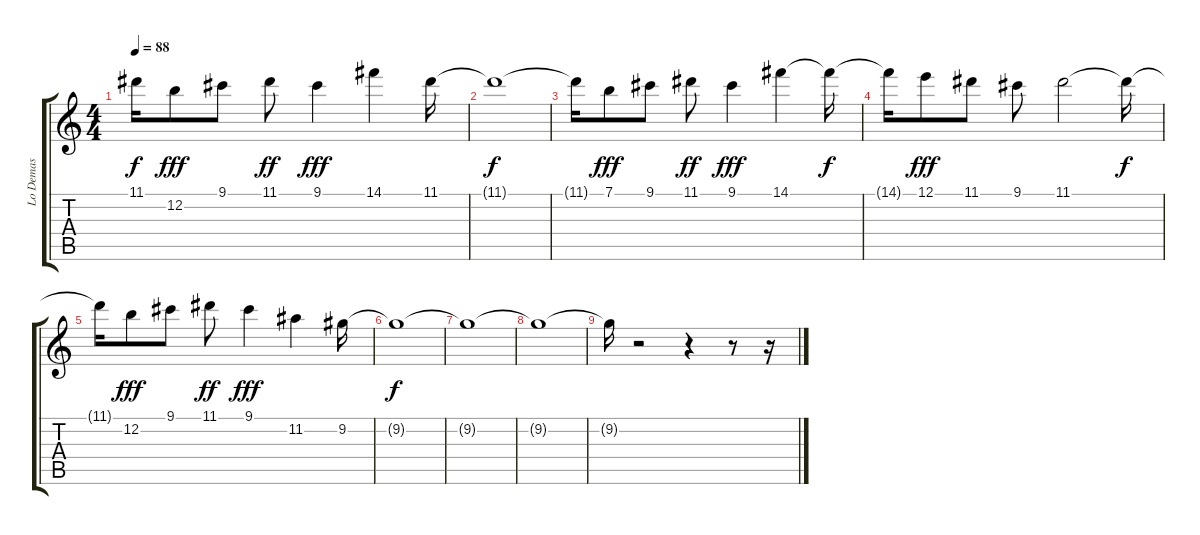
\track ("Lo Demas" "Lo Demas") {instrument distortionguitar}
\staff {score tabs}
\tuning (E4 B3 G3 D3 A2 E2) {hide}
\ts (4 4)
\tempo 88
\clef g2
\ks c
11.1{t}.16{dy f} 12.2.8{dy fff} 9.1.8 11.1.8{dy ff} 9.1.4{dy fff} 14.1.4 11.1.16 |
11.1{t}.1{dy f} |
11.1{t}.16 7.1.8{dy fff} 9.1.8 11.1.8{dy ff} 9.1.4{dy fff} 14.1.4 14.1{t}.16{dy f} |
14.1{t}.16 12.1.8{dy fff} 11.1.8 9.1.8 11.1.2 11.1{t}.16{dy f} |
11.1{t}.16 12.2.8{dy fff} 9.1.8 11.1.8{dy ff} 9.1.4{dy fff} 11.2.4 9.2.16 |
9.2{t}.1{dy f} |
9.2{t}.1 |
9.2{t}.1 |
9.2{t}.16 r.2 r.4 r.8 r.16
